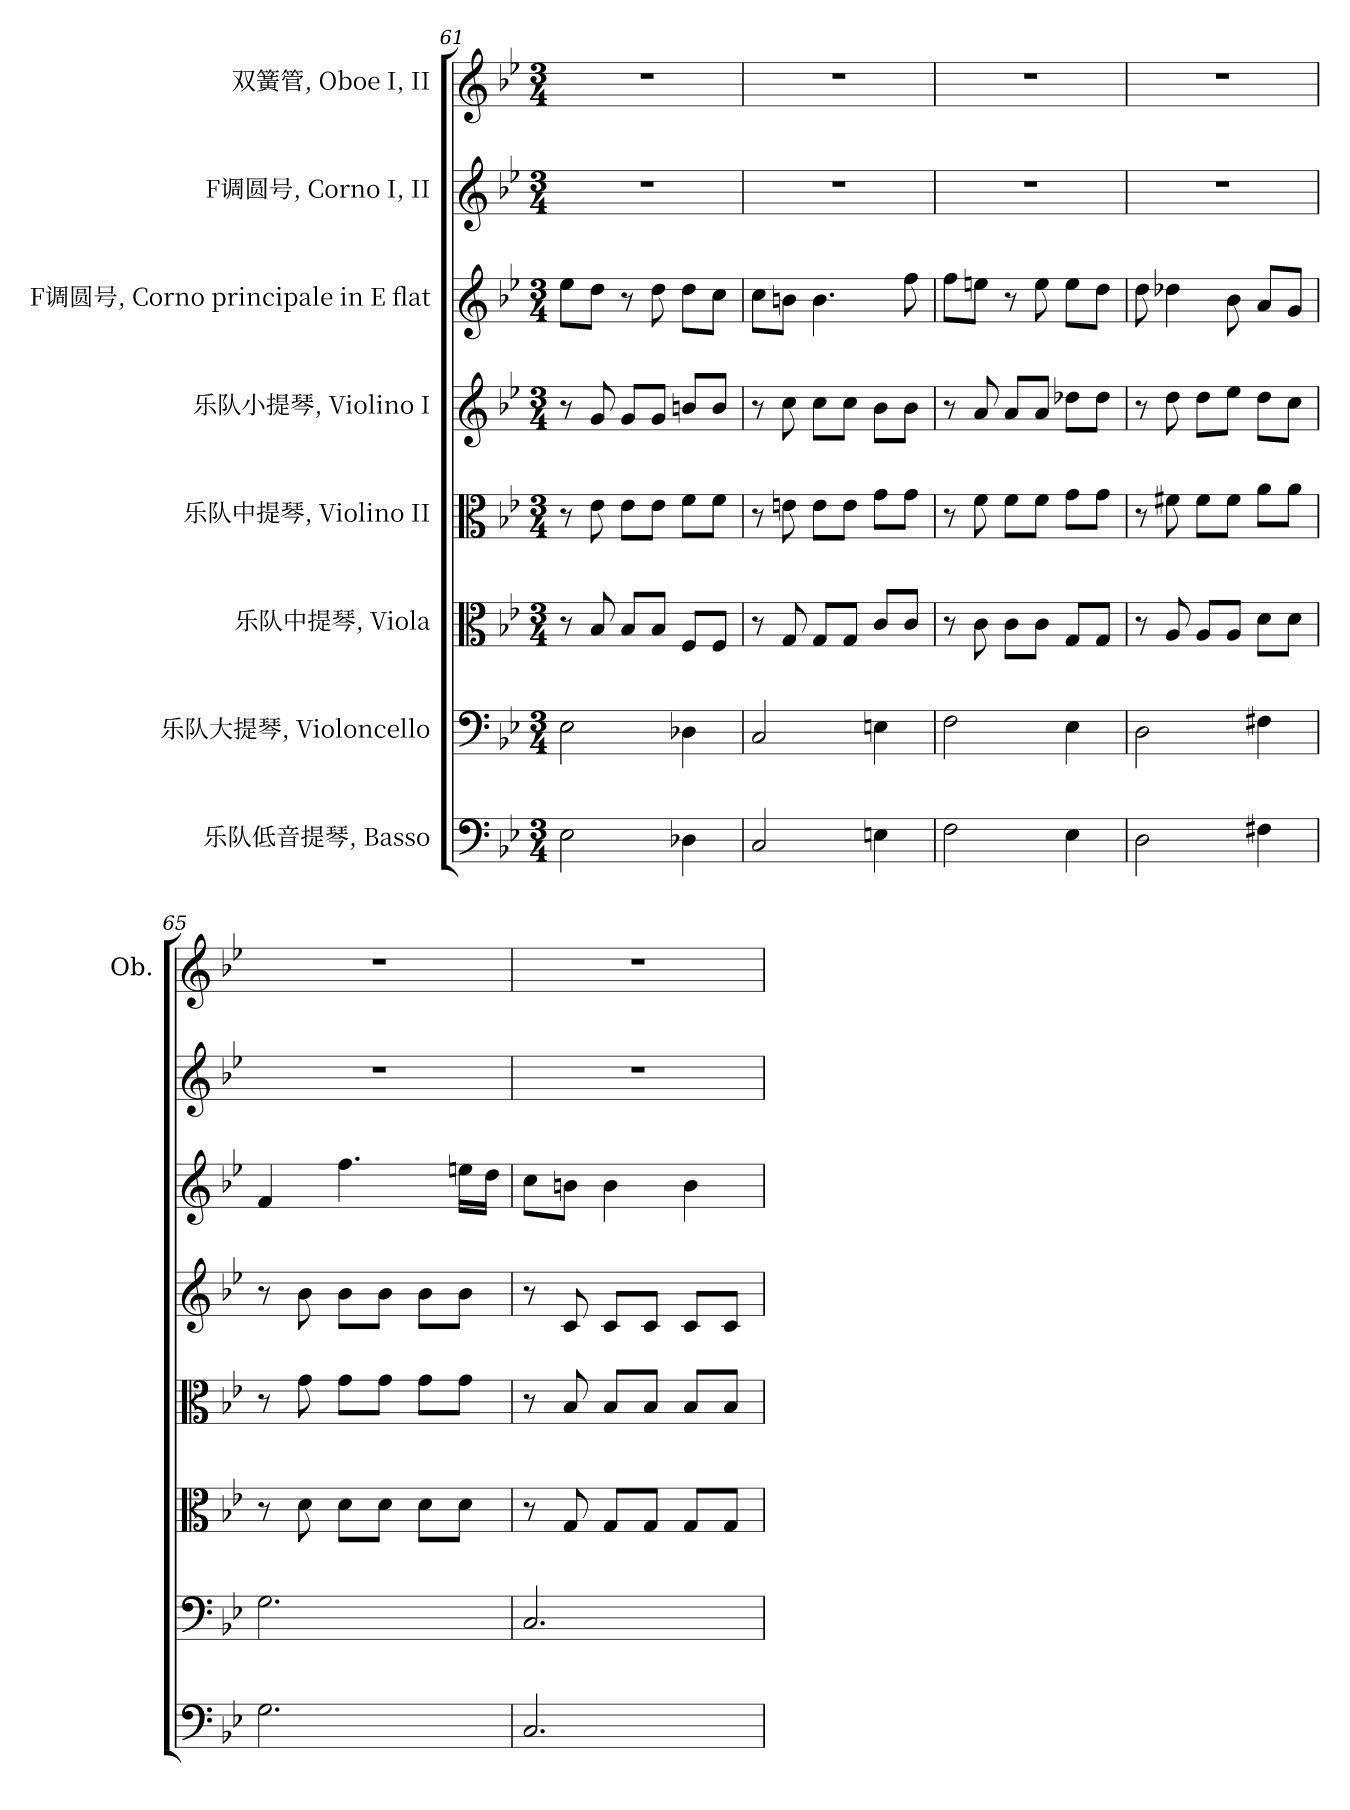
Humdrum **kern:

**kern	**kern	**kern	**kern	**kern	**kern	**kern	**kern
*part8	*part7	*part6	*part5	*part4	*part3	*part2	*part1
*staff8	*staff7	*staff6	*staff5	*staff4	*staff3	*staff2	*staff1
*I"乐队低音提琴, Basso	*I"乐队大提琴, Violoncello	*I"乐队中提琴, Viola	*I"乐队中提琴, Violino II	*I"乐队小提琴, Violino I	*I"F调圆号, Corno principale in E flat	*I"F调圆号, Corno I, II	*I"双簧管, Oboe I, II
*	*	*	*	*	*	*	*I'Ob.
*clefF4	*clefF4	*clefC3	*clefC3	*clefG2	*clefG2	*clefG2	*clefG2
*ITrd7c12	*	*	*	*	*ITrd4c7	*ITrd4c7	*
*k[b-e-]	*k[b-e-]	*k[b-e-]	*k[b-e-]	*k[b-e-]	*k[b-e-a-]	*k[b-e-a-]	*k[b-e-]
*M3/4	*M3/4	*M3/4	*M3/4	*M3/4	*M3/4	*M3/4	*M3/4
=61	=61	=61	=61	=61	=61	=61	=61
2EE-\	2E-\	8r	8r	8r	8a-\L	2.r	2.r
.	.	8B-/	8e-\	8g/	8g\J	.	.
.	.	8B-/L	8e-\L	8g/L	8r	.	.
.	.	8B-/J	8e-\J	8g/J	8g\	.	.
4DD-X\	4D-X\	8F/L	8f\L	8bn/L	8g\L	.	.
.	.	8F/J	8f\J	8b/J	8f\J	.	.
!!LO:PB:g=z
=62	=62	=62	=62	=62	=62	=62	=62
2CC/	2C/	8r	8r	8r	8f\L	2.r	2.r
.	.	8G/	8en\	8cc\	8en\J	.	.
.	.	8G/L	8e\L	8cc\L	4.e\	.	.
.	.	8G/J	8e\J	8cc\J	.	.	.
4EEn\	4En\	8c/L	8g\L	8b-\L	.	.	.
.	.	8c/J	8g\J	8b-\J	8b-\	.	.
=63	=63	=63	=63	=63	=63	=63	=63
2FF\	2F\	8r	8r	8r	8b-\L	2.r	2.r
.	.	8c\	8f\	8a/	8an\J	.	.
.	.	8c\L	8f\L	8a/L	8r	.	.
.	.	8c\J	8f\J	8a/J	8a\	.	.
4EE-\	4E-\	8G/L	8g\L	8dd-X\L	8a\L	.	.
.	.	8G/J	8g\J	8dd-\J	8g\J	.	.
=64	=64	=64	=64	=64	=64	=64	=64
2DD\	2D\	8r	8r	8r	8g\	2.r	2.r
.	.	8A/	8f#X\	8dd\	4g-X\	.	.
.	.	8A/L	8f#\L	8dd\L	.	.	.
.	.	8A/J	8f#\J	8ee-\J	8e-\	.	.
4FF#X\	4F#X\	8d\L	8a\L	8dd\L	8d/L	.	.
.	.	8d\J	8a\J	8cc\J	8c/J	.	.
=65	=65	=65	=65	=65	=65	=65	=65
2.GG\	2.G\	8r	8r	8r	4B-/	2.r	2.r
.	.	8d\	8g\	8b-\	.	.	.
.	.	8d\L	8g\L	8b-\L	4.b-\	.	.
.	.	8d\J	8g\J	8b-\J	.	.	.
.	.	8d\L	8g\L	8b-\L	.	.	.
.	.	8d\J	8g\J	8b-\J	16an\LL	.	.
.	.	.	.	.	16g\JJ	.	.
=66	=66	=66	=66	=66	=66	=66	=66
2.CC/	2.C/	8r	8r	8r	8f\L	2.r	2.r
.	.	8G/	8B-/	8c/	8en\J	.	.
.	.	8G/L	8B-/L	8c/L	4e\	.	.
.	.	8G/J	8B-/J	8c/J	.	.	.
.	.	8G/L	8B-/L	8c/L	4e\	.	.
.	.	8G/J	8B-/J	8c/J	.	.	.
=	=	=	=	=	=	=	=
*-	*-	*-	*-	*-	*-	*-	*-
